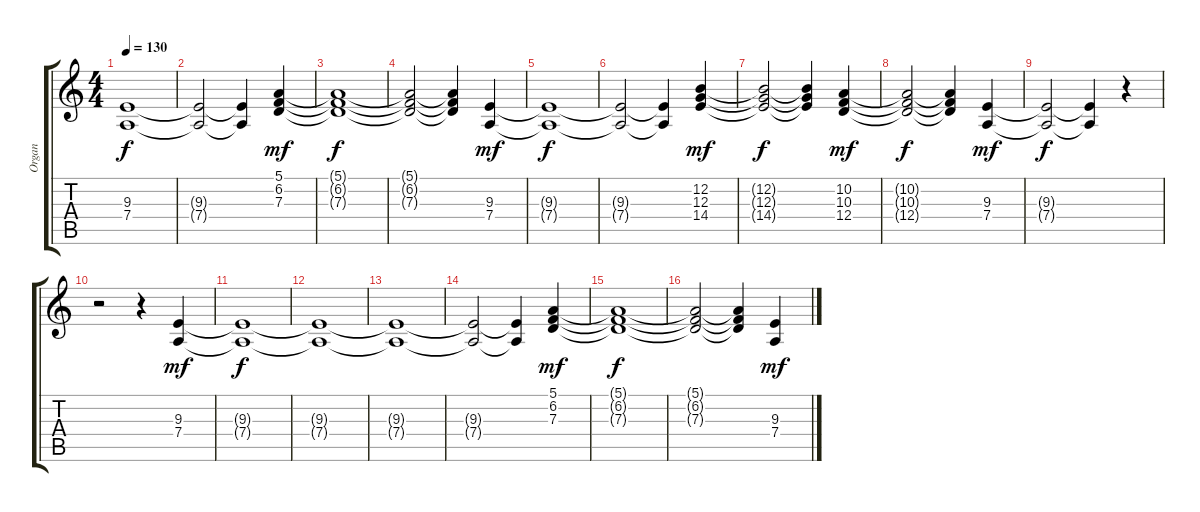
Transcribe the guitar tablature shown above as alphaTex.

\track ("Organ " "Organ ") {instrument rockorgan}
\staff {score tabs}
\tuning (E4 B3 G3 D3 A2 E2) {hide}
\ts (4 4)
\tempo 130
\clef g2
\ks c
(9.3{t} 7.4{t}).1{dy f} |
(9.3{t} 7.4{t}).2 (9.3{t} 7.4{t}).4 (5.1 6.2 7.3).4{dy mf} |
(5.1{t} 6.2{t} 7.3{t}).1{dy f} |
(5.1{t} 6.2{t} 7.3{t}).2 (5.1{t} 6.2{t} 7.3{t}).4 (9.3 7.4).4{dy mf} |
(9.3{t} 7.4{t}).1{dy f} |
(9.3{t} 7.4{t}).2 (9.3{t} 7.4{t}).4 (12.2 12.3 14.4).4{dy mf} |
(12.2{t} 12.3{t} 14.4{t}).2{dy f} (12.2{t} 12.3{t} 14.4{t}).4 (10.2 10.3 12.4).4{dy mf} |
(10.2{t} 10.3{t} 12.4{t}).2{dy f} (10.2{t} 10.3{t} 12.4{t}).4 (9.3 7.4).4{dy mf} |
(9.3{t} 7.4{t}).2{dy f} (9.3{t} 7.4{t}).4 r.4 |
r.2 r.4 (9.3 7.4).4{dy mf} |
(9.3{t} 7.4{t}).1{dy f} |
(9.3{t} 7.4{t}).1 |
(9.3{t} 7.4{t}).1 |
(9.3{t} 7.4{t}).2 (9.3{t} 7.4{t}).4 (5.1 6.2 7.3).4{dy mf} |
(5.1{t} 6.2{t} 7.3{t}).1{dy f} |
(5.1{t} 6.2{t} 7.3{t}).2 (5.1{t} 6.2{t} 7.3{t}).4 (9.3 7.4).4{dy mf}
